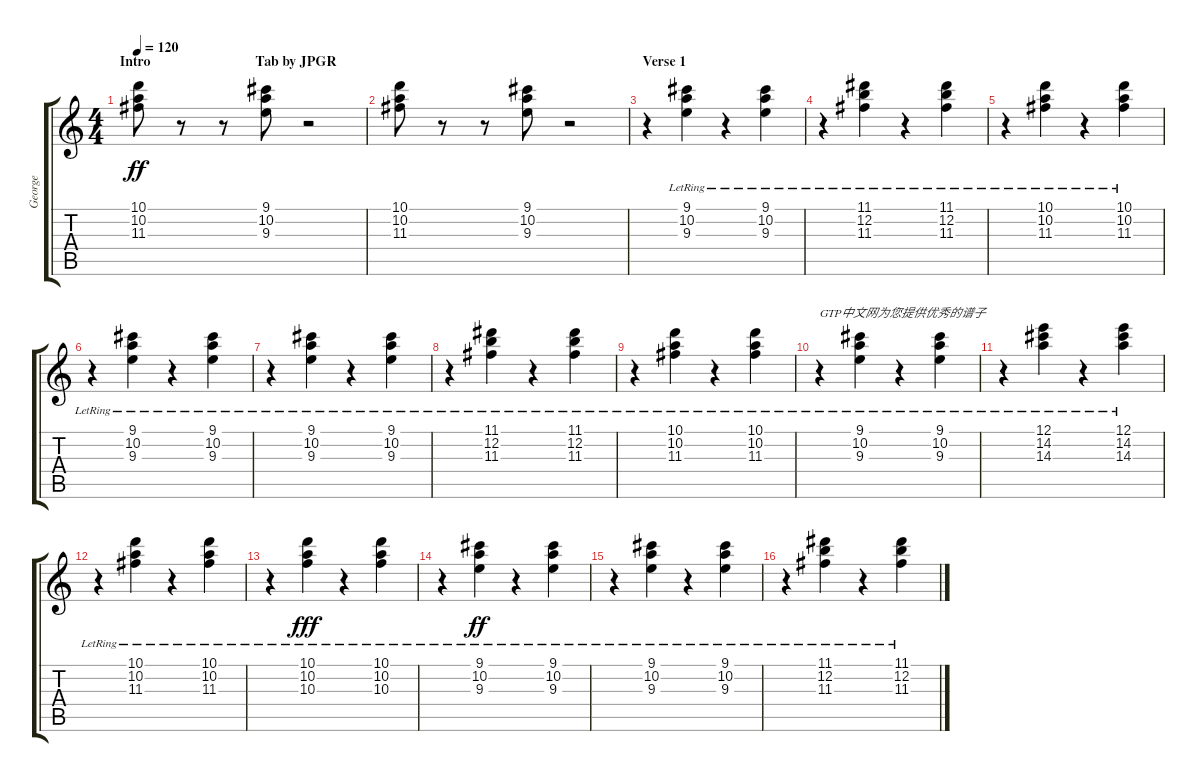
\track ("George" "George") {instrument electricguitarjazz}
\staff {score tabs}
\tuning (E4 B3 G3 D3 A2 E2) {hide}
\ts (4 4)
\section ("" "Intro                              Tab by JPGR")
\tempo 120
\clef g2
\ks c
(10.1 10.2 11.3).8{dy ff instrument electricguitarjazz} r.8 r.8 (9.1 10.2 9.3).8 r.2 |
(10.1 10.2 11.3).8 r.8 r.8 (9.1 10.2 9.3).8 r.2 |
\section ("" "Verse 1")
r.4 (9.1{lr} 10.2{lr} 9.3{lr}).4 r.4 (9.1{lr} 10.2{lr} 9.3{lr}).4 |
r.4 (11.1{lr} 12.2{lr} 11.3{lr}).4 r.4 (11.1{lr} 12.2{lr} 11.3{lr}).4 |
r.4 (10.1{lr} 10.2{lr} 11.3{lr}).4 r.4 (10.1{lr} 10.2{lr} 11.3{lr}).4 |
r.4 (9.1{lr} 10.2{lr} 9.3{lr}).4 r.4 (9.1{lr} 10.2{lr} 9.3{lr}).4 |
r.4 (9.1{lr} 10.2{lr} 9.3{lr}).4 r.4 (9.1{lr} 10.2{lr} 9.3{lr}).4 |
r.4 (11.1{lr} 12.2{lr} 11.3{lr}).4 r.4 (11.1{lr} 12.2{lr} 11.3{lr}).4 |
r.4 (10.1{lr} 10.2{lr} 11.3{lr}).4 r.4 (10.1{lr} 10.2{lr} 11.3{lr}).4 |
r.4{txt "GTP中文网为您提供优秀的谱子"} (9.1{lr} 10.2{lr} 9.3{lr}).4 r.4 (9.1{lr} 10.2{lr} 9.3{lr}).4 |
r.4 (12.1{lr} 14.2{lr} 14.3{lr}).4 r.4 (12.1{lr} 14.2{lr} 14.3{lr}).4 |
r.4 (10.1{lr} 10.2{lr} 11.3{lr}).4 r.4 (10.1{lr} 10.2{lr} 11.3{lr}).4 |
r.4 (10.1{lr} 10.2{lr} 10.3{lr}).4{dy fff} r.4 (10.1{lr} 10.2{lr} 10.3{lr}).4 |
r.4 (9.1{lr} 10.2{lr} 9.3{lr}).4{dy ff} r.4 (9.1{lr} 10.2{lr} 9.3{lr}).4 |
r.4 (9.1{lr} 10.2{lr} 9.3{lr}).4 r.4 (9.1{lr} 10.2{lr} 9.3{lr}).4 |
r.4 (11.1{lr} 12.2{lr} 11.3{lr}).4 r.4 (11.1{lr} 12.2{lr} 11.3{lr}).4
